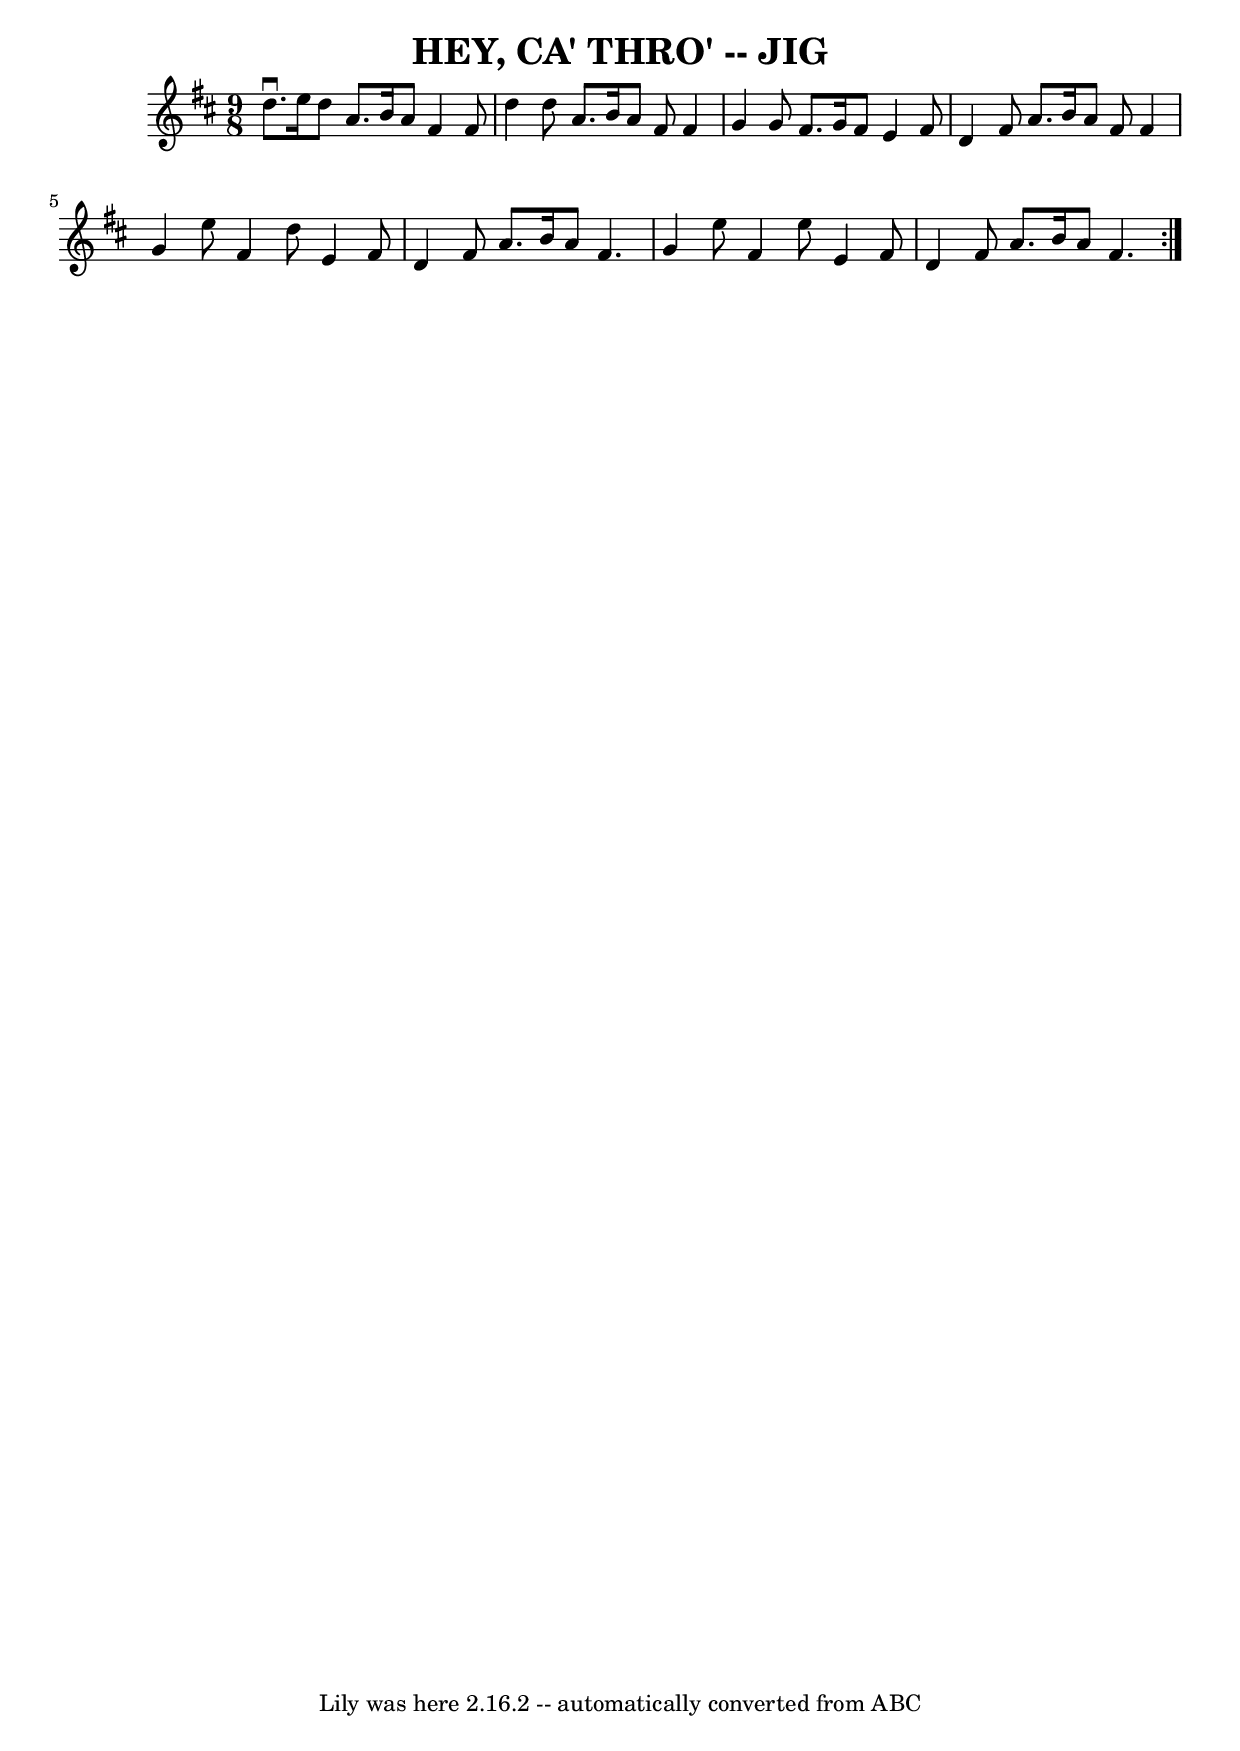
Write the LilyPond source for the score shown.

\version "2.16.2"
\include "Mammoth.ily"
\header {
  %% book = "Ryan's Mammoth Collection of Fiddle Tunes"
  crossRefNumber = "1"
  footnotes = ""
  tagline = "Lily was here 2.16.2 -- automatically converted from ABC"
  title = "HEY, CA' THRO' -- JIG"

}
voicedefault =  {



  \repeat volta 2 {

    \time 9/8 
    \key d \major
    d''8.^\downbow e''16 d''8 a'8. b'16    
    a'8 fis'4 fis'8    |
    d''4 d''8 a'8. b'16 a'8    
    fis'8 fis'4    |
    g'4 g'8 fis'8. g'16 fis'8 e'4    
    fis'8    |
    d'4 fis'8 a'8. b'16 a'8 fis'8 fis'4        |
    g'4 e''8 fis'4 d''8 e'4 fis'8    |
    d'4    
    fis'8 a'8. b'16 a'8 fis'4.    |
    g'4 e''8 fis'4    
    e''8 e'4 fis'8    |
    d'4 fis'8 a'8. b'16 a'8    
    fis'4.    
  }   

}

\score{
  <<

    \context Staff="default"
    {
      \voicedefault 
      
    }

  >>
  \layout {
    
  }
  \midi {
  }

}
